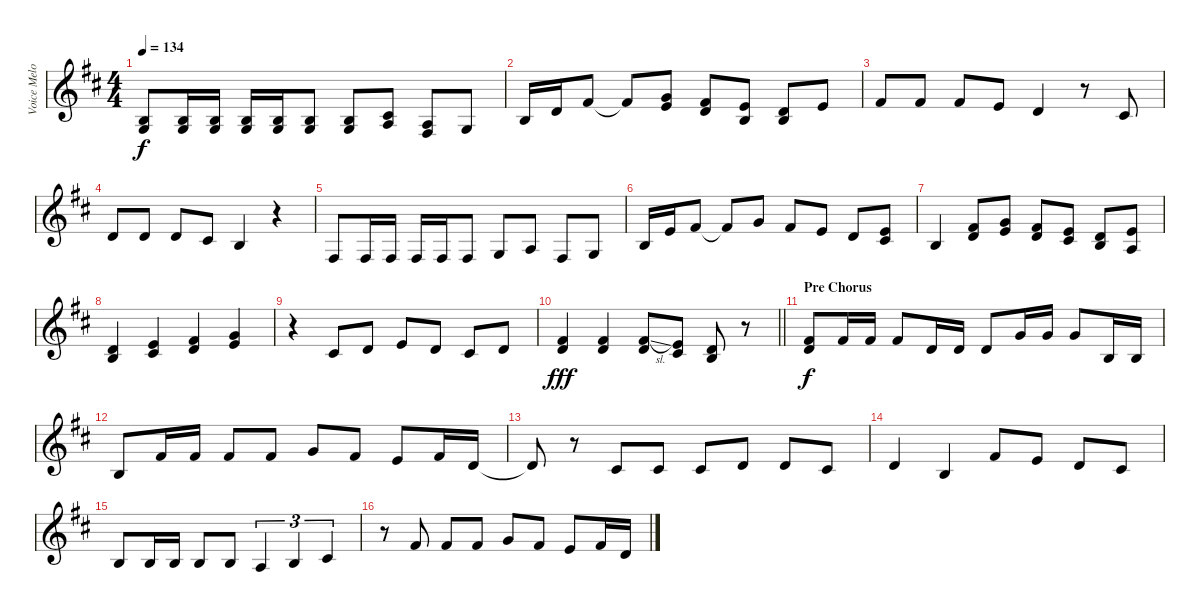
\track ("Voice Melody" "Voice Melo") {instrument englishhorn}
\staff {score}
\tuning (E4 B3 G3 D3 A2 E2) {hide}
\ts (4 4)
\tempo 134
\clef g2
\ks bminor
(0.2 0.3).8{dy f} (0.2 0.3).16 (0.2 0.3).16 (0.2 0.3).16 (0.2 0.3).16 (0.2 0.3).8 (0.2 0.3).8 (2.2 2.3).8 (2.3 4.4).8 0.3.8 |
0.2.16 3.2.16 2.1.8 2.1{t}.8 (3.1 5.2).8 (2.1 3.2).8 (0.1 0.2).8 (3.2 4.3).8 0.1.8 |
2.1.8 2.1.8 2.1.8 0.1.8 3.2.4 r.8 2.2.8 |
3.2.8 3.2.8 3.2.8 2.2.8 0.2.4 r.4 |
4.4.8 4.4.16 4.4.16 4.4.16 4.4.16 4.4.8 0.3.8 2.3.8 4.4.8 0.3.8 |
0.2.16 0.1.16 2.1.8 2.1{t}.8 3.1.8 2.1.8 0.1.8 3.2.8 (0.1 2.2).8 |
0.2.4 (2.1 3.2).8 (3.1 5.2).8 (2.1 3.2).8 (0.1 2.2).8 (3.2 4.3).8 (0.1 2.3).8 |
(0.2 7.3).4 (0.1 2.2).4 (2.1 3.2).4 (0.1 8.2).4 |
r.4 2.2.8 3.2.8 0.1.8 3.2.8 2.2.8 3.2.8 |
\barLineRight lightlight
(2.1 3.2).4{dy fff} (2.1 3.2).4 (2.1{sl} 3.2).8 (0.1 2.2).8 (3.2 4.3).8 r.8 |
\section ("" "Pre Chorus")
(2.1 3.2).8{dy f} 2.1.16 2.1.16 2.1.8 3.2.16 3.2.16 3.2.8 3.1.16 3.1.16 3.1.8 0.2.16 0.2.16 |
0.2.8 2.1.16 2.1.16 2.1.8 2.1.8 3.1.8 2.1.8 0.1.8 2.1.16 3.2.16 |
3.2{t}.8 r.8 2.2.8 2.2.8 2.2.8 3.2.8 3.2.8 2.2.8 |
3.2.4 0.2.4 2.1.8 0.1.8 3.2.8 2.2.8 |
0.2.8 0.2.16 4.3.16 0.2.8 0.2.8 2.3.4{tu (3 2)} 0.2.4{tu (3 2)} 2.2.4{tu (3 2)} |
r.8 2.1.8 2.1.8 2.1.8 3.1.8 2.1.8 0.1.8 2.1.16 3.2.16
